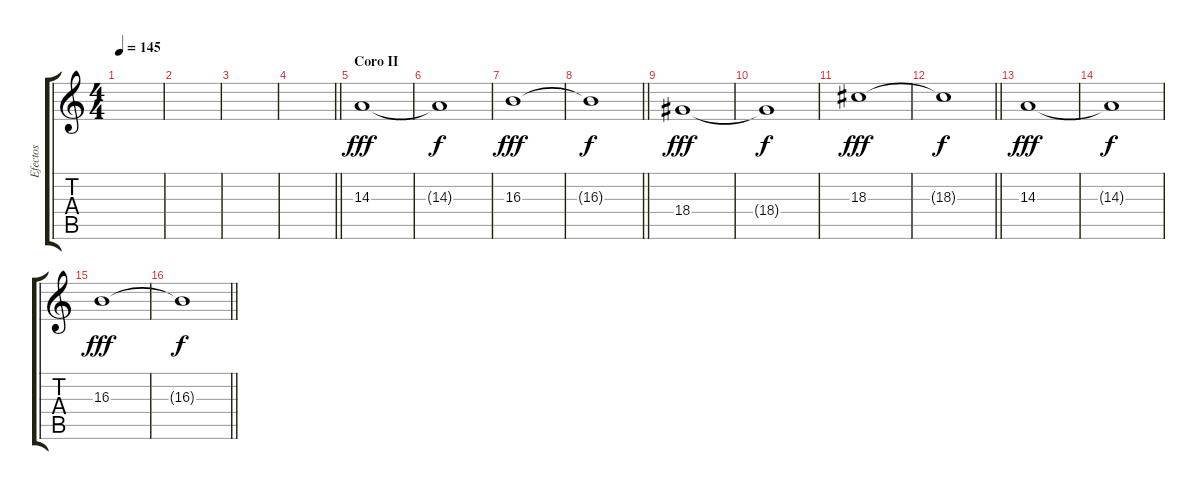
\track ("Efectos" "Efectos") {instrument stringensemble1}
\staff {score tabs}
\tuning (E4 B3 G3 D3 A2 E2) {hide}
\ts (4 4)
\tempo 145
\clef g2
\ks c
|
|
|
\barLineRight lightlight
|
\section ("" "Coro II")
14.3.1{dy fff instrument stringensemble1} |
14.3{t}.1{dy f} |
16.3.1{dy fff} |
\barLineRight lightlight
16.3{t}.1{dy f} |
18.4.1{dy fff} |
18.4{t}.1{dy f} |
18.3.1{dy fff} |
\barLineRight lightlight
18.3{t}.1{dy f} |
14.3.1{dy fff} |
14.3{t}.1{dy f} |
16.3.1{dy fff} |
\barLineRight lightlight
16.3{t}.1{dy f}
